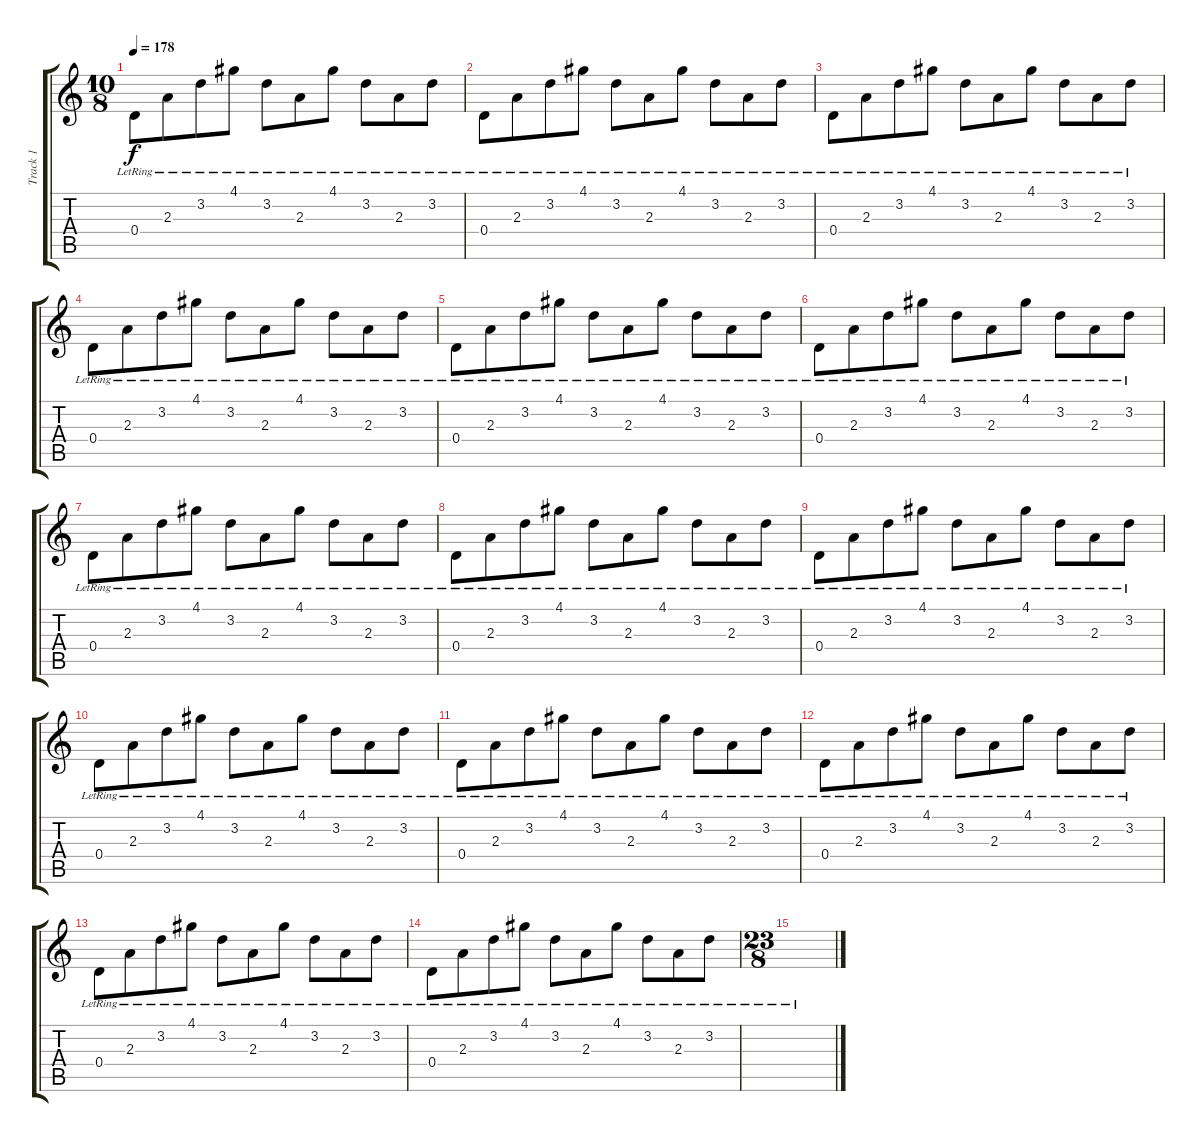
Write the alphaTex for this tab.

\track ("Track 1" "Track 1") {instrument electricguitarmuted}
\staff {score tabs}
\tuning (E4 B3 G3 D3 A2 D2) {hide}
\ts (10 8)
\tempo 178
\clef g2
\ks c
0.4{lr}.8{dy f} 2.3{lr}.8 3.2{lr}.8 4.1{lr}.8 3.2{lr}.8 2.3{lr}.8 4.1{lr}.8 3.2{lr}.8 2.3{lr}.8 3.2{lr}.8 |
0.4{lr}.8 2.3{lr}.8 3.2{lr}.8 4.1{lr}.8 3.2{lr}.8 2.3{lr}.8 4.1{lr}.8 3.2{lr}.8 2.3{lr}.8 3.2{lr}.8 |
0.4{lr}.8 2.3{lr}.8 3.2{lr}.8 4.1{lr}.8 3.2{lr}.8 2.3{lr}.8 4.1{lr}.8 3.2{lr}.8 2.3{lr}.8 3.2{lr}.8 |
0.4{lr}.8 2.3{lr}.8 3.2{lr}.8 4.1{lr}.8 3.2{lr}.8 2.3{lr}.8 4.1{lr}.8 3.2{lr}.8 2.3{lr}.8 3.2{lr}.8 |
0.4{lr}.8 2.3{lr}.8 3.2{lr}.8 4.1{lr}.8 3.2{lr}.8 2.3{lr}.8 4.1{lr}.8 3.2{lr}.8 2.3{lr}.8 3.2{lr}.8 |
0.4{lr}.8 2.3{lr}.8 3.2{lr}.8 4.1{lr}.8 3.2{lr}.8 2.3{lr}.8 4.1{lr}.8 3.2{lr}.8 2.3{lr}.8 3.2{lr}.8 |
0.4{lr}.8 2.3{lr}.8 3.2{lr}.8 4.1{lr}.8 3.2{lr}.8 2.3{lr}.8 4.1{lr}.8 3.2{lr}.8 2.3{lr}.8 3.2{lr}.8 |
0.4{lr}.8 2.3{lr}.8 3.2{lr}.8 4.1{lr}.8 3.2{lr}.8 2.3{lr}.8 4.1{lr}.8 3.2{lr}.8 2.3{lr}.8 3.2{lr}.8 |
0.4{lr}.8 2.3{lr}.8 3.2{lr}.8 4.1{lr}.8 3.2{lr}.8 2.3{lr}.8 4.1{lr}.8 3.2{lr}.8 2.3{lr}.8 3.2{lr}.8 |
0.4{lr}.8 2.3{lr}.8 3.2{lr}.8 4.1{lr}.8 3.2{lr}.8 2.3{lr}.8 4.1{lr}.8 3.2{lr}.8 2.3{lr}.8 3.2{lr}.8 |
0.4{lr}.8 2.3{lr}.8 3.2{lr}.8 4.1{lr}.8 3.2{lr}.8 2.3{lr}.8 4.1{lr}.8 3.2{lr}.8 2.3{lr}.8 3.2{lr}.8 |
0.4{lr}.8 2.3{lr}.8 3.2{lr}.8 4.1{lr}.8 3.2{lr}.8 2.3{lr}.8 4.1{lr}.8 3.2{lr}.8 2.3{lr}.8 3.2{lr}.8 |
0.4{lr}.8 2.3{lr}.8 3.2{lr}.8 4.1{lr}.8 3.2{lr}.8 2.3{lr}.8 4.1{lr}.8 3.2{lr}.8 2.3{lr}.8 3.2{lr}.8 |
0.4{lr}.8 2.3{lr}.8 3.2{lr}.8 4.1{lr}.8 3.2{lr}.8 2.3{lr}.8 4.1{lr}.8 3.2{lr}.8 2.3{lr}.8 3.2{lr}.8 |
\ts (23 8)
